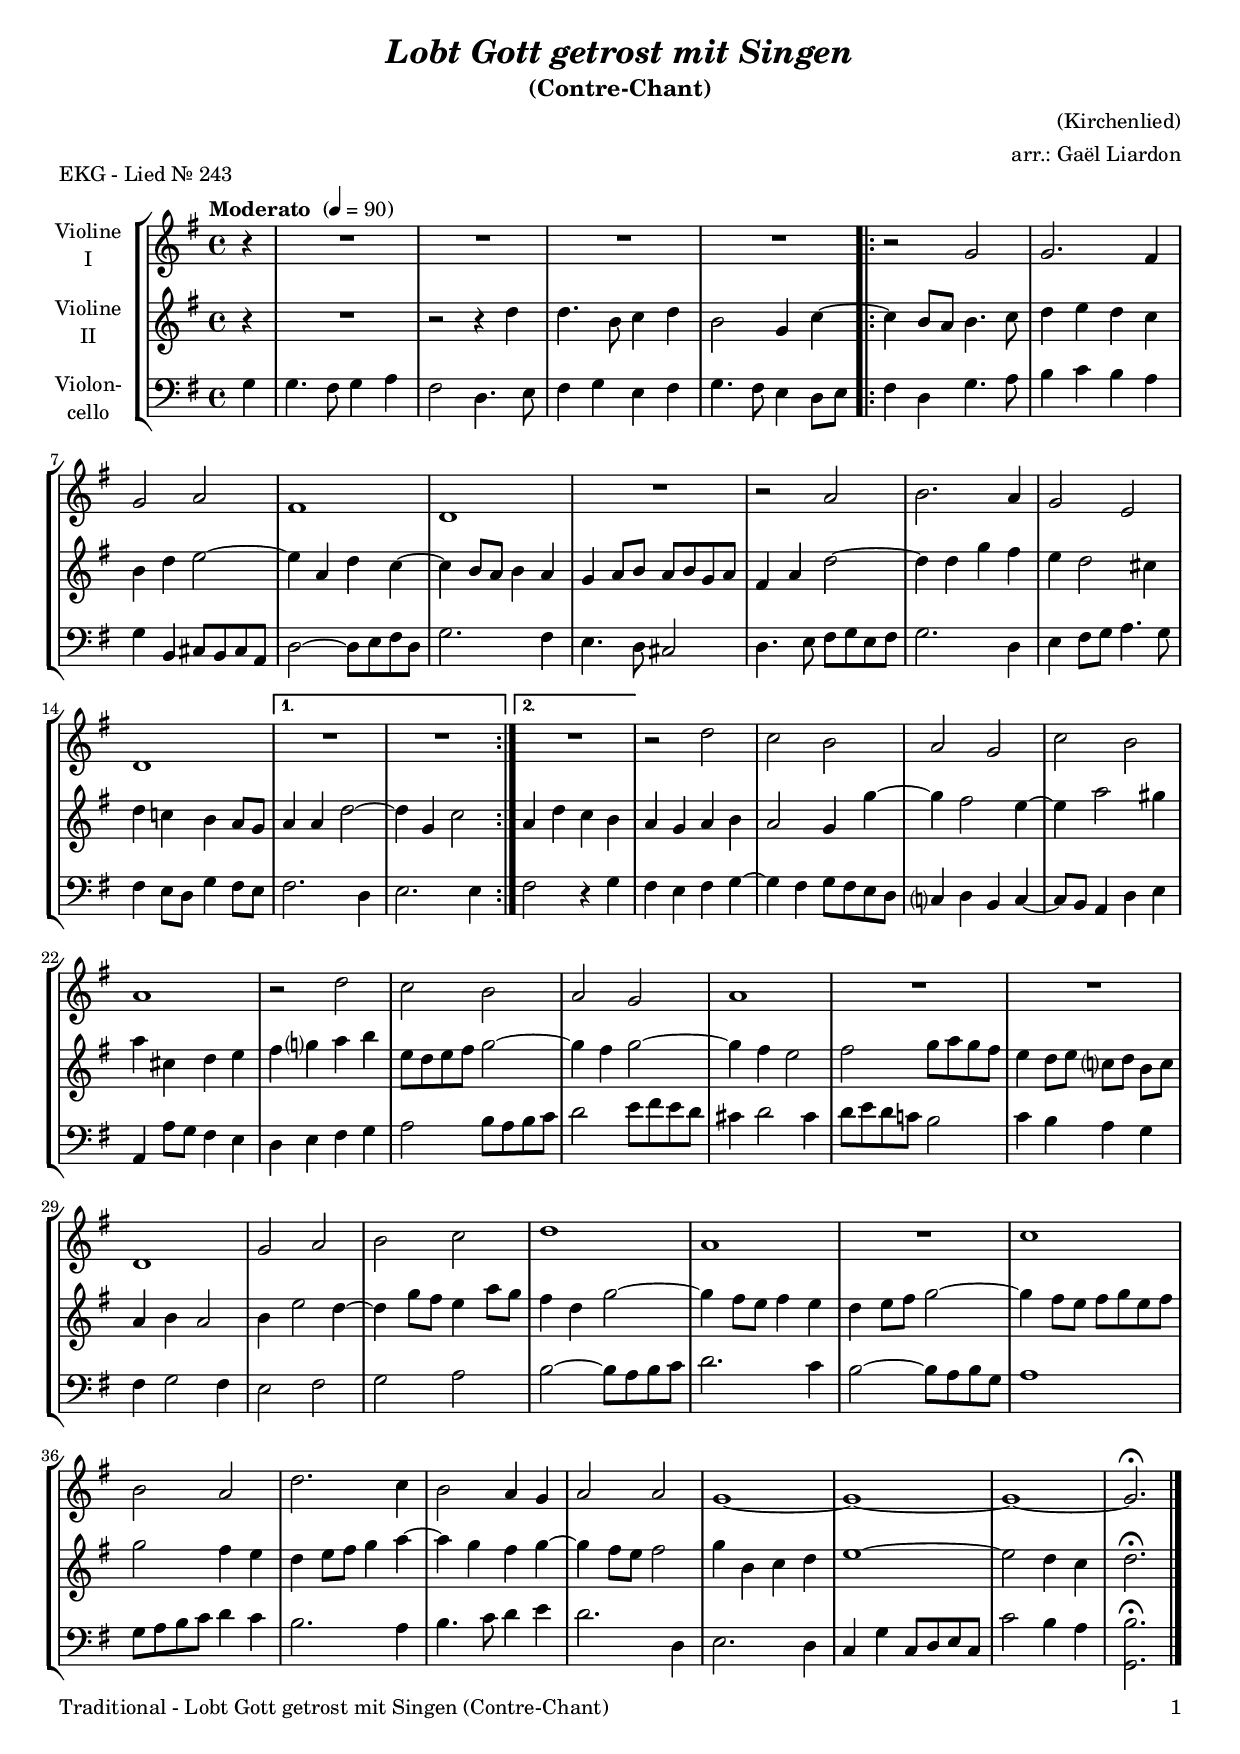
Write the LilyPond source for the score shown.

\version "2.20.2"
\include "deutsch.ly"

#(set-global-staff-size 18)

\header {
  title     = \markup \bold \italic "Lobt Gott getrost mit Singen"
  subtitle  = "(Contre-Chant)"
  composer  = "(Kirchenlied)"
  arranger  = "arr.: Gaël Liardon"
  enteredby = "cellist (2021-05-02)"
  piece     = "EKG - Lied Nr. 243"
}


voiceconsts = {
  \key g \major
  \time 4/4
  \clef "treble"
%  \numericTimeSignature
  \compressEmptyMeasures
  % Set default beaming for all staves
%  \set Timing.beamExceptions = #'()
%  \set Timing.baseMoment     = #(ly:make-moment 1 4)
%  \set Timing.beatStructure  = #'(1 1 1)
  \tempo "Moderato " 4=90
}

micl = "clarinet"
mifl = "flute"
miob = "oboe"
mifh = "french horn"
misx = "tenor sax"
mist = "string ensemble 1"
mivl = "violin"
miba = "cello"

boxa = { \bar "||" \mark \markup \box \italic "A" }
boxb = { \bar "||" \mark \markup \box \italic "B" }
boxc = { \bar "||" \mark \markup \box \italic "C" }
boxd = { \bar "||" \mark \markup \box \italic "D" }

dsac = \mark \markup {
  \italic "D.S. al "
  \tiny \raise #1
  \musicglyph #"scripts.coda"
}
gcod = \mark \markup \musicglyph "scripts.coda"
gseg = \mark \markup \musicglyph "scripts.segno"
mocr = \mark \markup \box \italic "molto cresc."
toco = \mark \markup { \lower #1 "al Coda " { \musicglyph #"scripts.coda"} }

va = \relative c'' {
  \voiceconsts

  \partial 4 r4
  R1*4
  \repeat volta 2 {
    r2 g
    g2. fis4

    g2 a
    fis1
    d
    R
    r2 a'
    h2. a4

    g2 e
    d1
  }
  \alternative {
    { R1 | R }
    { R }
  }
  r2 d'

  c h
  a g
  c h
  a1
  r2 d
  c h

  a g
  a1
  R1*2
  d,1
  g2 a

  h c
  d1
  a
  R
  c
  h2 a

  d2. c4
  h2 a4 g
  a2 a
  g1~
  g~
  g~
  g2.\fermata \bar "|."
}

vb = \relative c'' {
  \voiceconsts

  \partial 4 r4
  R1
  r2 r4 d
  d4. h8 c4 d
  h2 g4 c~
  \repeat volta 2 {
    c h8 a h4. c8
    d4 e d c

    h d e2~
    e4 a, d c~
    c h8 a h4 a
    g a8 h a h g a
    fis4 a d2~
    d4 d g fis

    e d2 cis4
    d c! h a8 g
  }
  \alternative {
    { a4 a d2~ | d4 g, c2 }
    { a4 d c h }
  }
  a g a h

  a2 g4 g'~
  g fis2 e4~
  e a2 gis4
  a cis, d e
  fis g? a h
  e,8 d e fis g2~

  g4 fis g2~
  g4 fis e2
  fis g8 a g fis
  e4 d8 e c?[ d] h c
  a4 h a2
  h4 e2 d4~

  d g8 fis e4 a8 g
  fis4 d g2~
  g4 fis8 e fis4 e
  d e8 fis g2~
  g4 fis8 e fis g e fis
  g2 fis4 e

  d e8 fis g4 a~
  a g fis g~
  g fis8 e fis2
  g4 h, c d
  e1~
  e2 d4 c
  d2.\fermata \bar "|."
}

vc = \relative c' {
  \voiceconsts
  \clef "bass"
  
  \partial 4 g4
  g4. fis8 g4 a
  fis2 d4. e8
  fis4 g e fis
  g4. fis8 e4 d8 e
  \repeat volta 2 {
    fis4 d g4. a8
    h4 c h a

    g h, cis8 h cis a
    d2~ d8 e fis d
    g2. fis4
    e4. d8 cis2
    d4. e8 fis g e fis
    g2. d4

    e fis8 g a4. g8
    fis4 e8 d g4 fis8 e
  }
  \alternative {
    { fis2. d4 | e2. e4 }
    { fis2 r4 g }
  }
  fis e fis g~

  g fis g8 fis e d
  c?4 d h c~
  c8 h a4 d e
  a, a'8 g fis4 e
  d e fis g
  a2 h8 a h c

  d2 e8 fis e d
  cis4 d2 cis4
  d8 e d c! h2
  c4 h a g
  fis g2 fis4
  e2 fis

  g a
  h~ h8 a h c
  d2. c4
  h2~ h8 a h g
  a1
  g8 a h c d4 c

  h2. a4
  h4. c8 d4 e
  d2. d,4
  e2. d4
  c g' c,8 d e c
  c'2 h4 a
  <g, h'>2.\fermata \bar "|."
}


music = \new StaffGroup <<
      \new Staff {
	\set Staff.midiInstrument = \mivl
	\set Staff.instrumentName = \markup \center-column { "Violine" "I" }
	\transpose g g { \va }
      }

      \new Staff {
	\set Staff.midiInstrument = \mivl
	\set Staff.instrumentName = \markup \center-column { "Violine" "II" }
	\transpose g g { \vb }
      }

      \new Staff {
	\set Staff.midiInstrument = \miba
	\set Staff.instrumentName = \markup \center-column { "Violon-" "cello" }
	\transpose g g { \vc }
      }
>>

\book {
   \paper {
    print-page-number = ##t
    print-first-page-number = ##t
    ragged-last-bottom = ##f
    oddHeaderMarkup = \markup \null
    evenHeaderMarkup = \markup \null
    oddFooterMarkup = \markup {
      \fill-line {
        \on-the-fly #print-page-number-check-first
        "Traditional - Lobt Gott getrost mit Singen (Contre-Chant)" \fromproperty #'page:page-number-string
      }
    }
    evenFooterMarkup = \oddFooterMarkup
  } \score {
    \music
    \layout {}
  }

  \score {
    \unfoldRepeats \music

    \midi {
      \context {
        \Score
      }
    }
  }
}